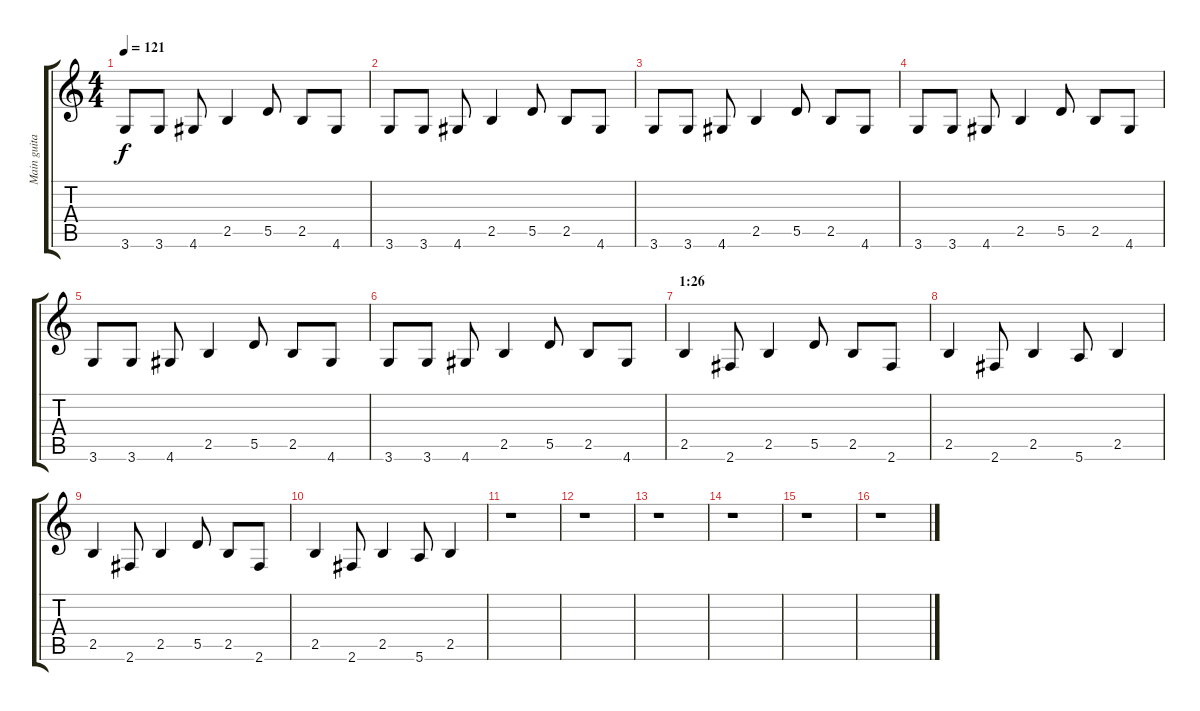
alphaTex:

\track ("Main guitar" "Main guita") {instrument distortionguitar}
\staff {score tabs}
\tuning (E4 B3 G3 D3 A2 E2) {hide}
\ts (4 4)
\tempo 121
\clef g2
\ks c
3.6.8{dy f} 3.6.8 4.6.8 2.5.4 5.5.8 2.5.8 4.6.8 |
3.6.8 3.6.8 4.6.8 2.5.4 5.5.8 2.5.8 4.6.8 |
3.6.8 3.6.8 4.6.8 2.5.4 5.5.8 2.5.8 4.6.8 |
3.6.8 3.6.8 4.6.8 2.5.4 5.5.8 2.5.8 4.6.8 |
3.6.8 3.6.8 4.6.8 2.5.4 5.5.8 2.5.8 4.6.8 |
3.6.8 3.6.8 4.6.8 2.5.4 5.5.8 2.5.8 4.6.8 |
\section ("" "1:26")
2.5.4 2.6.8 2.5.4 5.5.8 2.5.8 2.6.8 |
2.5.4 2.6.8 2.5.4 5.6.8 2.5.4 |
2.5.4 2.6.8 2.5.4 5.5.8 2.5.8 2.6.8 |
2.5.4 2.6.8 2.5.4 5.6.8 2.5.4 |
r.1 |
r.1 |
r.1 |
r.1 |
r.1 |
r.1
